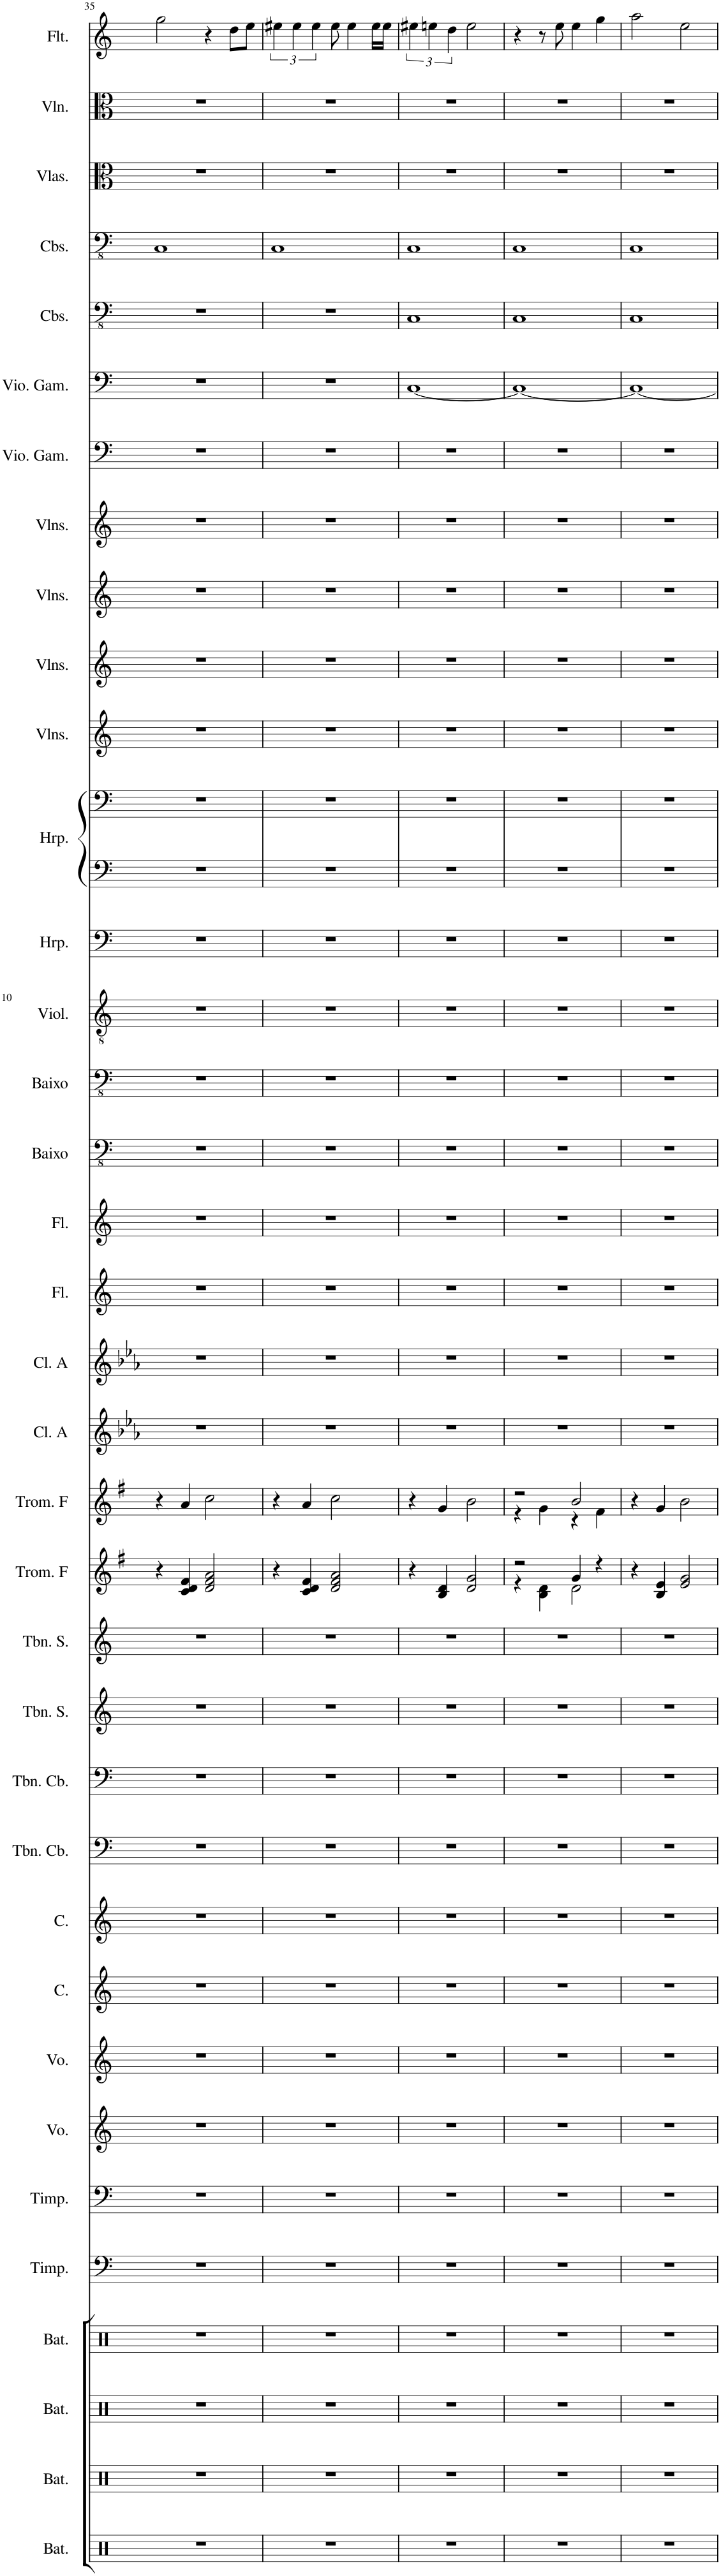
**kern	**kern	**kern	**kern	**kern	**kern	**kern	**kern	**kern	**kern	**kern	**kern	**kern	**kern	**kern	**kern	**kern	**kern	**kern	**kern	**kern	**kern	**kern	**kern	**kern	**kern	**kern	**kern	**kern	**kern	**kern	**kern	**kern	**kern	**kern	**kern	**kern
*part36	*part35	*part34	*part33	*part32	*part31	*part30	*part29	*part28	*part27	*part26	*part25	*part24	*part23	*part22	*part21	*part20	*part19	*part18	*part17	*part16	*part15	*part14	*part13	*part12	*part12	*part11	*part10	*part9	*part8	*part7	*part6	*part5	*part4	*part3	*part2	*part1
*staff37	*staff36	*staff35	*staff34	*staff33	*staff32	*staff31	*staff30	*staff29	*staff28	*staff27	*staff26	*staff25	*staff24	*staff23	*staff22	*staff21	*staff20	*staff19	*staff18	*staff17	*staff16	*staff15	*staff14	*staff13	*staff12	*staff11	*staff10	*staff9	*staff8	*staff7	*staff6	*staff5	*staff4	*staff3	*staff2	*staff1
*I"Bateria, percussion	*I"Bateria, Splash Cymbal	*I"Bateria, Crash Cymbal 2	*I"Bateria, Ride Cymbal 2	*I"Tímpano, timpany	*I"Tímpano, timpany	*I"Voz, BassChoir	*I"Voz, BassChoir	*I"Contralto, High Choir	*I"Contralto, High Choir	*I"Trombone Contrabaixo, bass trombones	*I"Trombone Contrabaixo, bass trombones	*I"Trombone Soprano, trombones	*I"Trombone Soprano, trombones	*I"Trompa em F, f. horns	*I"Trompa em F, f. horns	*I"Clarineta em A, clarinet	*I"Clarineta em A, clarinet	*I"Flauta, flute	*I"Flauta, flute	*I"Baixolão, fingered bass	*I"Baixolão, fingered bass	*I"Violão, guitar	*I"Harpa, bass harp	*I"Harpa, harp	*	*I"Violinos, bass slow strings	*I"Violinos, bass slow strings	*I"Violinos, slow strings	*I"Violinos, slow strings	*I"Viola da gamba, tremola strings	*I"Viola da gamba, tremola strings	*I"Contrabaixos, bass strings	*I"Contrabaixos, bass strings	*I"Violas, strings	*I"Violino	*I"Flautim
*I'Bat.	*I'Bat.	*I'Bat.	*I'Bat.	*I'Timp.	*I'Timp.	*I'Vo.	*I'Vo.	*I'C.	*I'C.	*I'Tbn. Cb.	*I'Tbn. Cb.	*I'Tbn. S.	*I'Tbn. S.	*I'Trom. F	*I'Trom. F	*I'Cl. A	*I'Cl. A	*I'Fl.	*I'Fl.	*I'Baixo	*I'Baixo	*I'Viol.	*I'Hrp.	*I'Hrp.	*	*I'Vlns.	*I'Vlns.	*I'Vlns.	*I'Vlns.	*I'Vio. Gam.	*I'Vio. Gam.	*I'Cbs.	*I'Cbs.	*I'Vlas.	*I'Vln.	*I'Flt.
!!LO:PB:g=z
*clefX	*clefX	*clefX	*clefX	*clefF4	*clefF4	*clefG2	*clefG2	*clefG2	*clefG2	*clefF4	*clefF4	*clefG2	*clefG2	*clefG2	*clefG2	*clefG2	*clefG2	*clefG2	*clefG2	*clefFv4	*clefFv4	*clefGv2	*clefF4	*clefG2	*clefF4	*clefG2	*clefG2	*clefG2	*clefG2	*clefF4	*clefF4	*clefFv4	*clefFv4	*clefC3	*clefC3	*clefG2
*	*	*	*	*	*	*	*	*	*	*	*	*	*	*Trd4c7	*Trd4c7	*Trd2c3	*Trd2c3	*	*	*	*	*	*	*	*	*	*	*	*	*	*	*	*	*	*	*Trd-7c-12
*k[]	*k[]	*k[]	*k[]	*k[]	*k[]	*k[]	*k[]	*k[]	*k[]	*k[]	*k[]	*k[]	*k[]	*k[f#]	*k[f#]	*k[b-e-a-]	*k[b-e-a-]	*k[]	*k[]	*k[]	*k[]	*k[]	*k[]	*k[]	*k[]	*k[]	*k[]	*k[]	*k[]	*k[]	*k[]	*k[]	*k[]	*k[]	*k[]	*k[]
*M4/4	*M4/4	*M4/4	*M4/4	*M4/4	*M4/4	*M4/4	*M4/4	*M4/4	*M4/4	*M4/4	*M4/4	*M4/4	*M4/4	*M4/4	*M4/4	*M4/4	*M4/4	*M4/4	*M4/4	*M4/4	*M4/4	*M4/4	*M4/4	*M4/4	*M4/4	*M4/4	*M4/4	*M4/4	*M4/4	*M4/4	*M4/4	*M4/4	*M4/4	*M4/4	*M4/4	*M4/4
=35	=35	=35	=35	=35	=35	=35	=35	=35	=35	=35	=35	=35	=35	=35	=35	=35	=35	=35	=35	=35	=35	=35	=35	=35	=35	=35	=35	=35	=35	=35	=35	=35	=35	=35	=35	=35
1r	1r	1r	1r	1r	1r	1r	1r	1r	1r	1r	1r	1r	1r	4r	4r	1r	1r	1r	1r	1r	1r	1r	1r	1r	1r	1r	1r	1r	1r	1r	1r	1r	1CC	1r	1r	2gg\
.	.	.	.	.	.	.	.	.	.	.	.	.	.	4c/ 4d/ 4f#/	4a/	.	.	.	.	.	.	.	.	.	.	.	.	.	.	.	.	.	.	.	.	.
.	.	.	.	.	.	.	.	.	.	.	.	.	.	2d/ 2f#/ 2a/	2cc\	.	.	.	.	.	.	.	.	.	.	.	.	.	.	.	.	.	.	.	.	4r
.	.	.	.	.	.	.	.	.	.	.	.	.	.	.	.	.	.	.	.	.	.	.	.	.	.	.	.	.	.	.	.	.	.	.	.	8dd\L
.	.	.	.	.	.	.	.	.	.	.	.	.	.	.	.	.	.	.	.	.	.	.	.	.	.	.	.	.	.	.	.	.	.	.	.	8ee\J
=36	=36	=36	=36	=36	=36	=36	=36	=36	=36	=36	=36	=36	=36	=36	=36	=36	=36	=36	=36	=36	=36	=36	=36	=36	=36	=36	=36	=36	=36	=36	=36	=36	=36	=36	=36	=36
1r	1r	1r	1r	1r	1r	1r	1r	1r	1r	1r	1r	1r	1r	4r	4r	1r	1r	1r	1r	1r	1r	1r	1r	1r	1r	1r	1r	1r	1r	1r	1r	1r	1CC	1r	1r	6ee#X\
.	.	.	.	.	.	.	.	.	.	.	.	.	.	.	.	.	.	.	.	.	.	.	.	.	.	.	.	.	.	.	.	.	.	.	.	6ee#\
.	.	.	.	.	.	.	.	.	.	.	.	.	.	4c/ 4d/ 4f#/	4a/	.	.	.	.	.	.	.	.	.	.	.	.	.	.	.	.	.	.	.	.	.
.	.	.	.	.	.	.	.	.	.	.	.	.	.	.	.	.	.	.	.	.	.	.	.	.	.	.	.	.	.	.	.	.	.	.	.	6ee#\
.	.	.	.	.	.	.	.	.	.	.	.	.	.	2d/ 2f#/ 2a/	2cc\	.	.	.	.	.	.	.	.	.	.	.	.	.	.	.	.	.	.	.	.	8ee#\
.	.	.	.	.	.	.	.	.	.	.	.	.	.	.	.	.	.	.	.	.	.	.	.	.	.	.	.	.	.	.	.	.	.	.	.	4ee#\
.	.	.	.	.	.	.	.	.	.	.	.	.	.	.	.	.	.	.	.	.	.	.	.	.	.	.	.	.	.	.	.	.	.	.	.	16ee#\LL
.	.	.	.	.	.	.	.	.	.	.	.	.	.	.	.	.	.	.	.	.	.	.	.	.	.	.	.	.	.	.	.	.	.	.	.	16ee#\JJ
=37	=37	=37	=37	=37	=37	=37	=37	=37	=37	=37	=37	=37	=37	=37	=37	=37	=37	=37	=37	=37	=37	=37	=37	=37	=37	=37	=37	=37	=37	=37	=37	=37	=37	=37	=37	=37
1r	1r	1r	1r	1r	1r	1r	1r	1r	1r	1r	1r	1r	1r	4r	4r	1r	1r	1r	1r	1r	1r	1r	1r	1r	1r	1r	1r	1r	1r	1r	[1C	1CC	1CC	1r	1r	6ee#X\
.	.	.	.	.	.	.	.	.	.	.	.	.	.	.	.	.	.	.	.	.	.	.	.	.	.	.	.	.	.	.	.	.	.	.	.	6een\
.	.	.	.	.	.	.	.	.	.	.	.	.	.	4B/ 4d/	4g/	.	.	.	.	.	.	.	.	.	.	.	.	.	.	.	.	.	.	.	.	.
.	.	.	.	.	.	.	.	.	.	.	.	.	.	.	.	.	.	.	.	.	.	.	.	.	.	.	.	.	.	.	.	.	.	.	.	6dd\
.	.	.	.	.	.	.	.	.	.	.	.	.	.	2d/ 2g/	2b\	.	.	.	.	.	.	.	.	.	.	.	.	.	.	.	.	.	.	.	.	2ee\
=38	=38	=38	=38	=38	=38	=38	=38	=38	=38	=38	=38	=38	=38	=38	=38	=38	=38	=38	=38	=38	=38	=38	=38	=38	=38	=38	=38	=38	=38	=38	=38	=38	=38	=38	=38	=38
*	*	*	*	*	*	*	*	*	*	*	*	*	*	*^	*^	*	*	*	*	*	*	*	*	*	*	*	*	*	*	*	*	*	*	*	*	*
1r	1r	1r	1r	1r	1r	1r	1r	1r	1r	1r	1r	1r	1r	2r	4r	2r	4r	1r	1r	1r	1r	1r	1r	1r	1r	1r	1r	1r	1r	1r	1r	1r	1C_	1CC	1CC	1r	1r	4r
.	.	.	.	.	.	.	.	.	.	.	.	.	.	.	4B\ 4d\	.	4g\	.	.	.	.	.	.	.	.	.	.	.	.	.	.	.	.	.	.	.	.	8r
.	.	.	.	.	.	.	.	.	.	.	.	.	.	.	.	.	.	.	.	.	.	.	.	.	.	.	.	.	.	.	.	.	.	.	.	.	.	8ee\
.	.	.	.	.	.	.	.	.	.	.	.	.	.	4g/	2d\	2b/	4r	.	.	.	.	.	.	.	.	.	.	.	.	.	.	.	.	.	.	.	.	4ee\
.	.	.	.	.	.	.	.	.	.	.	.	.	.	4r	.	.	4f#\	.	.	.	.	.	.	.	.	.	.	.	.	.	.	.	.	.	.	.	.	4gg\
*	*	*	*	*	*	*	*	*	*	*	*	*	*	*v	*v	*	*	*	*	*	*	*	*	*	*	*	*	*	*	*	*	*	*	*	*	*	*	*
*	*	*	*	*	*	*	*	*	*	*	*	*	*	*	*v	*v	*	*	*	*	*	*	*	*	*	*	*	*	*	*	*	*	*	*	*	*	*
=39	=39	=39	=39	=39	=39	=39	=39	=39	=39	=39	=39	=39	=39	=39	=39	=39	=39	=39	=39	=39	=39	=39	=39	=39	=39	=39	=39	=39	=39	=39	=39	=39	=39	=39	=39	=39
1r	1r	1r	1r	1r	1r	1r	1r	1r	1r	1r	1r	1r	1r	4r	4r	1r	1r	1r	1r	1r	1r	1r	1r	1r	1r	1r	1r	1r	1r	1r	1C_	1CC	1CC	1r	1r	2aa\
.	.	.	.	.	.	.	.	.	.	.	.	.	.	4B/ 4e/	4g/	.	.	.	.	.	.	.	.	.	.	.	.	.	.	.	.	.	.	.	.	.
.	.	.	.	.	.	.	.	.	.	.	.	.	.	2e/ 2g/	2b\	.	.	.	.	.	.	.	.	.	.	.	.	.	.	.	.	.	.	.	.	2ee\
=	=	=	=	=	=	=	=	=	=	=	=	=	=	=	=	=	=	=	=	=	=	=	=	=	=	=	=	=	=	=	=	=	=	=	=	=
*-	*-	*-	*-	*-	*-	*-	*-	*-	*-	*-	*-	*-	*-	*-	*-	*-	*-	*-	*-	*-	*-	*-	*-	*-	*-	*-	*-	*-	*-	*-	*-	*-	*-	*-	*-	*-
